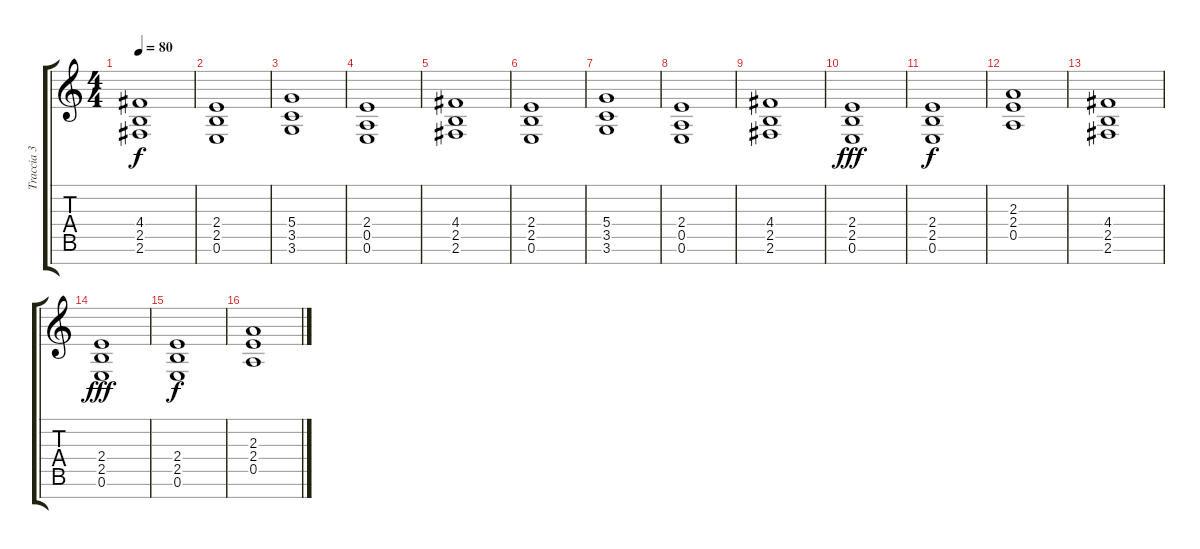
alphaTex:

\track ("Traccia 3" "Traccia 3") {instrument distortionguitar}
\staff {score tabs}
\tuning (E4 B3 G3 D3 A2 E2 B1) {hide}
\ts (4 4)
\tempo 80
\clef g2
\ks c
(4.4 2.5 2.6).1{dy f} |
(2.4 2.5 0.6).1 |
(5.4 3.5 3.6).1 |
(2.4 0.5 0.6).1 |
(4.4 2.5 2.6).1 |
(2.4 2.5 0.6).1 |
(5.4 3.5 3.6).1 |
(2.4 0.5 0.6).1 |
(4.4 2.5 2.6).1 |
(2.4 2.5 0.6).1{dy fff} |
(2.4 2.5 0.6).1{dy f} |
(2.3 2.4 0.5).1 |
(4.4 2.5 2.6).1 |
(2.4 2.5 0.6).1{dy fff} |
(2.4 2.5 0.6).1{dy f} |
(2.3 2.4 0.5).1
